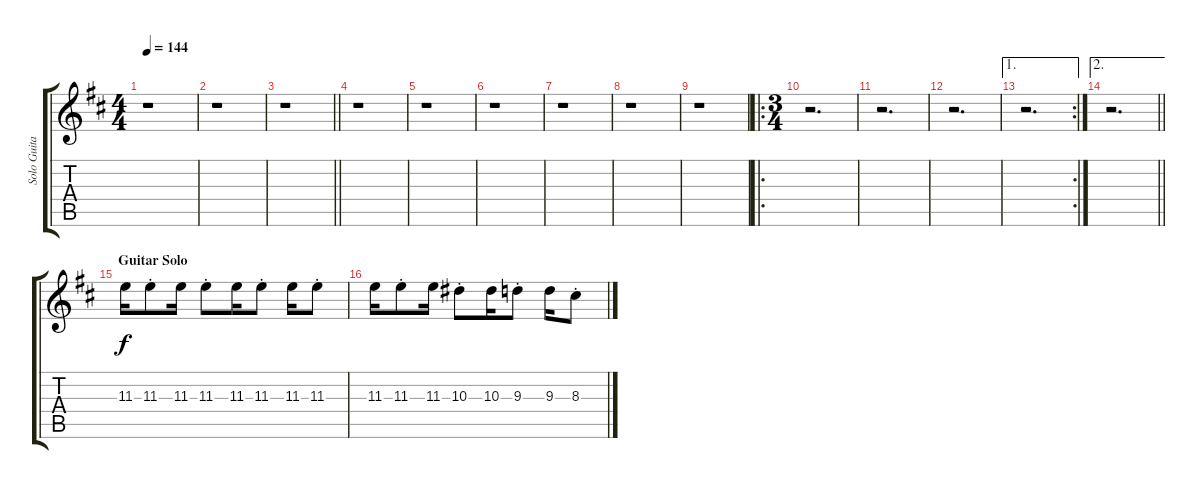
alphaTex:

\track ("Solo Guitar" "Solo Guita") {instrument distortionguitar}
\staff {score tabs}
\tuning (D4 A3 F3 C3 G2 D2) {hide}
\ts (4 4)
\tempo 144
\clef g2
\ks d
r.1{dy f} |
r.1 |
\barLineRight lightlight
r.1 |
r.1 |
r.1 |
r.1 |
r.1 |
r.1 |
r.1 |
\ro
\ts (3 4)
r.2{d} |
r.2{d} |
r.2{d} |
\ae 1
\rc 2
r.2{d} |
\ae 2
\barLineRight lightlight
r.2{d} |
\section ("" "Guitar Solo")
11.3.16 11.3{st}.8 11.3.16 11.3{st}.8 11.3.16 11.3{st}.8 11.3.16 11.3{st}.8 |
11.3.16 11.3{st}.8 11.3.16 10.3{st}.8 10.3.16 9.3{st}.8 9.3.16 8.3{st}.8
